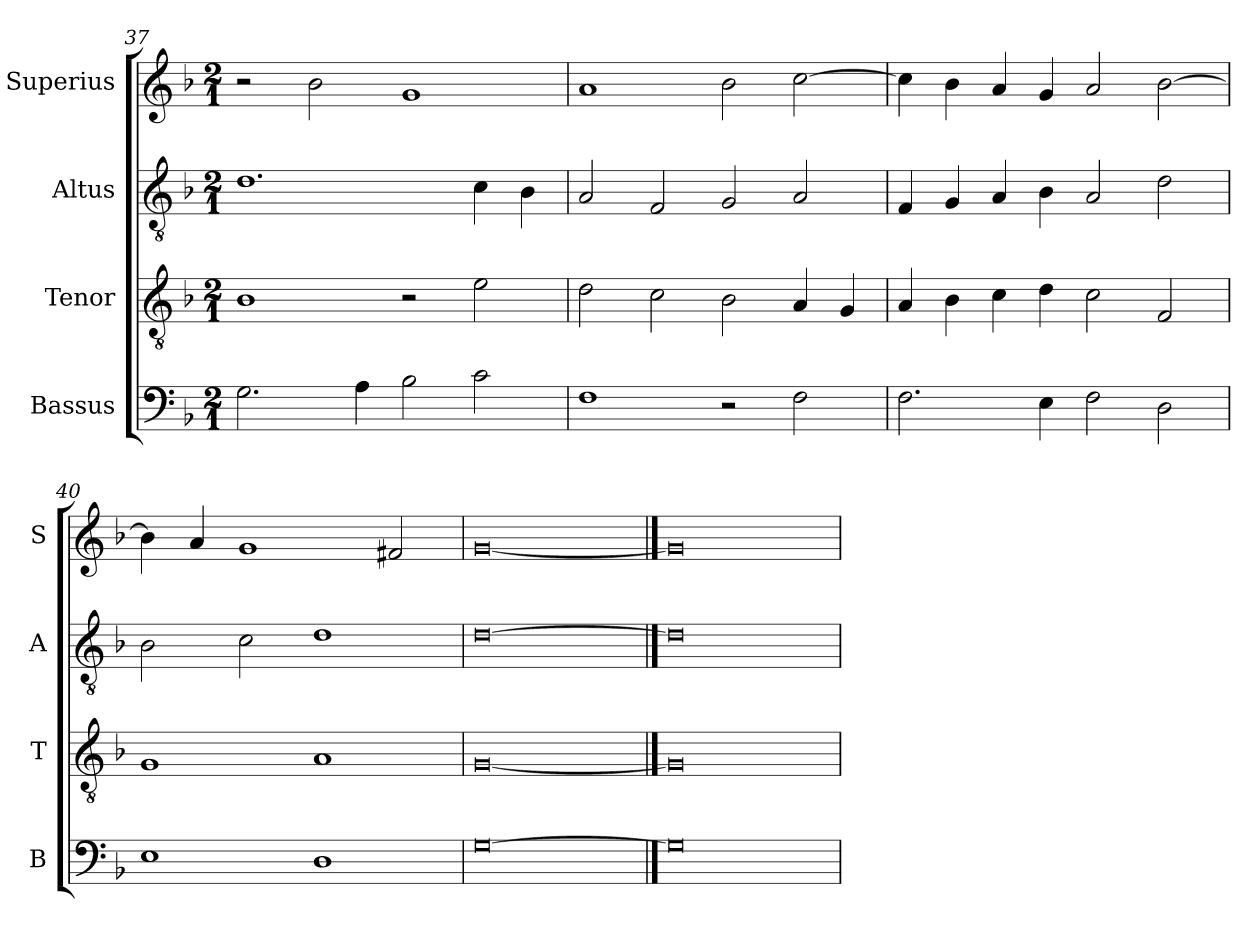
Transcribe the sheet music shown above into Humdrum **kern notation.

**kern	**kern	**kern	**kern
*part4	*part3	*part2	*part1
*staff4	*staff3	*staff2	*staff1
*I"Bassus	*I"Tenor	*I"Altus	*I"Superius
*I'B	*I'T	*I'A	*I'S
*clefF4	*clefGv2	*clefGv2	*clefG2
*k[b-]	*k[b-]	*k[b-]	*k[b-]
*F:	*F:	*F:	*F:
*M2/1	*M2/1	*M2/1	*M2/1
=37	=37	=37	=37
2.G	1B-	1.d	2r
.	.	.	2b-
4A	.	.	.
2B-	2r	.	1g
2c	2e	4c	.
.	.	4B-	.
=38	=38	=38	=38
1F	2d	2A	1a
.	2c	2F	.
2r	2B-	2G	2b-
2F	4A	2A	[2cc
.	4G	.	.
=39	=39	=39	=39
2.F	4A	4F	4cc]
.	4B-	4G	4b-
.	4c	4A	4a
4E	4d	4B-	4g
2F	2c	2A	2a
2D	2F	2d	[2b-
=40	=40	=40	=40
1E	1G	2B-	4b-]
.	.	.	4a
.	.	2c	1g
1D	1A	1d	.
.	.	.	2f#X
=41	=41	=41	=41
[0G	[0G	[0d	[0g
==42	==42	==42	==42
0G]	0G]	0d]	0g]
=	=	=	=
*-	*-	*-	*-
